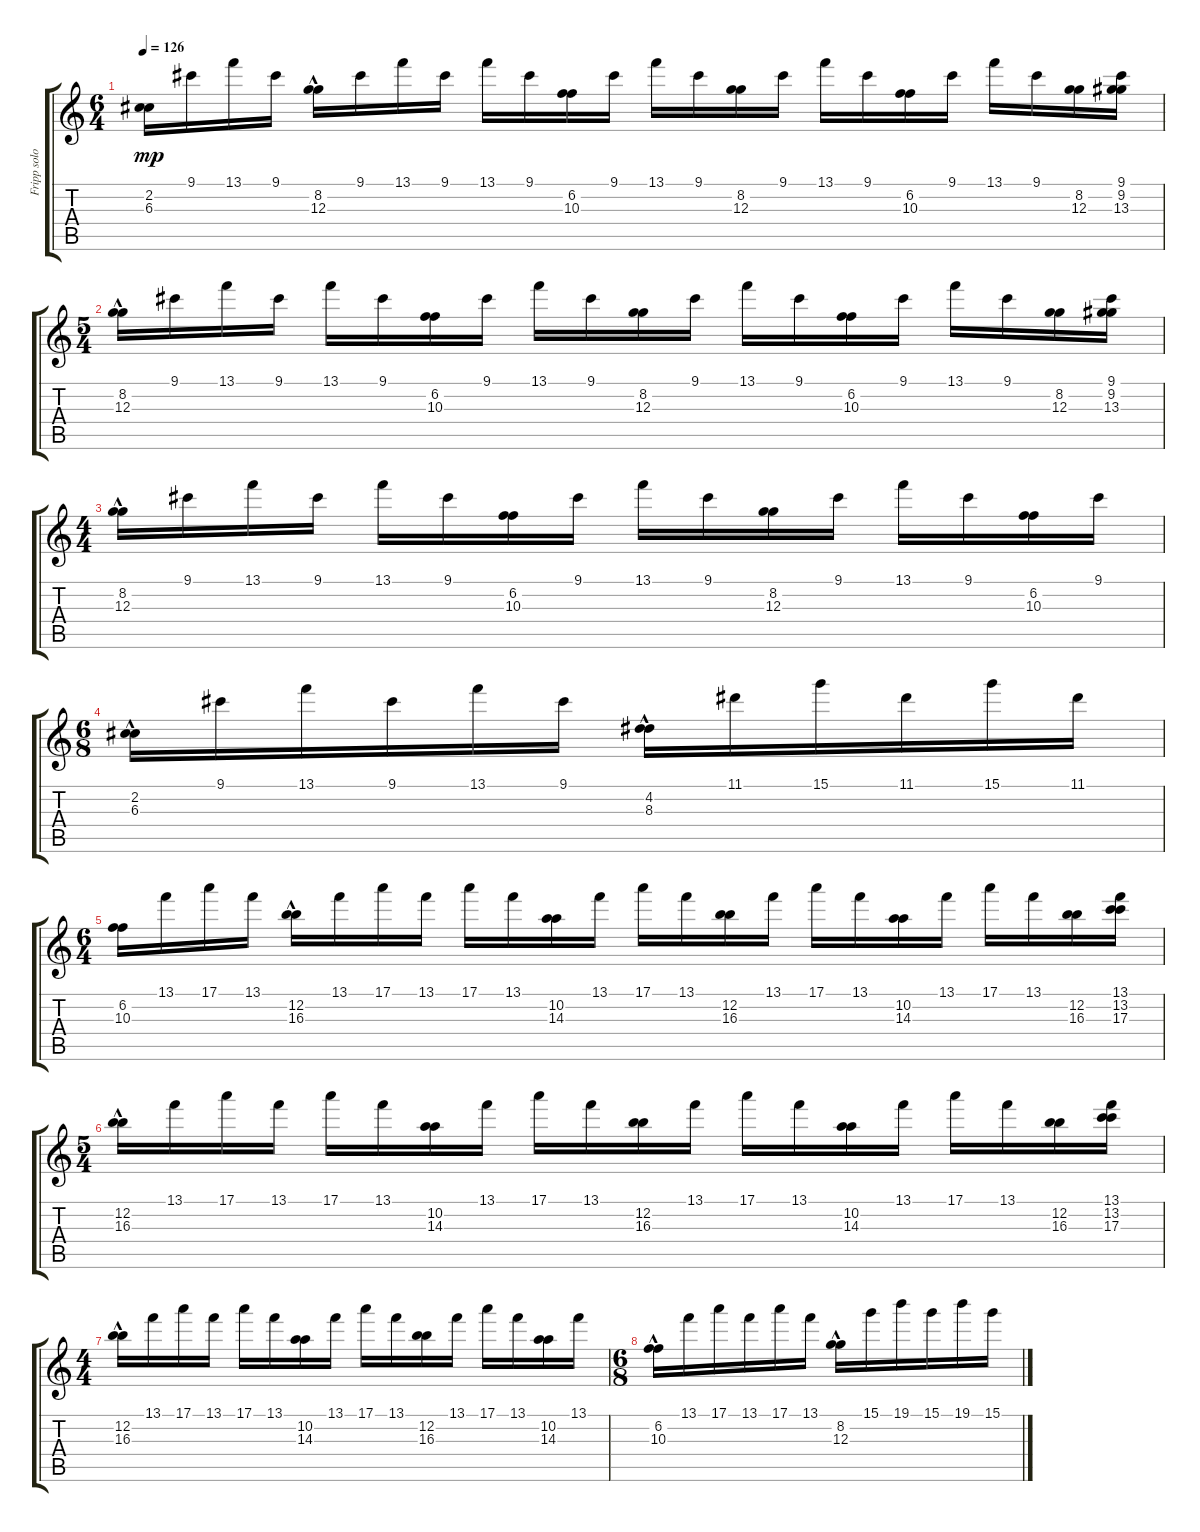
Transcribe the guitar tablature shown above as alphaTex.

\track ("Fripp solo" "Fripp solo") {instrument acousticguitarnylon}
\staff {score tabs}
\tuning (E4 B3 G3 D3 A2 E2) {hide}
\ts (6 4)
\tempo 126
\clef g2
\ks c
(2.2 6.3).16{dy mp} 9.1.16 13.1.16 9.1.16 (8.2{hac} 12.3{hac}).16 9.1.16 13.1.16 9.1.16 13.1.16 9.1.16 (6.2 10.3).16 9.1.16 13.1.16 9.1.16 (8.2 12.3).16 9.1.16 13.1.16 9.1.16 (6.2 10.3).16 9.1.16 13.1.16 9.1.16 (8.2 12.3).16 (9.1 9.2 13.3).16 |
\ts (5 4)
(8.2{hac} 12.3{hac}).16 9.1.16 13.1.16 9.1.16 13.1.16 9.1.16 (6.2 10.3).16 9.1.16 13.1.16 9.1.16 (8.2 12.3).16 9.1.16 13.1.16 9.1.16 (6.2 10.3).16 9.1.16 13.1.16 9.1.16 (8.2 12.3).16 (9.1 9.2 13.3).16 |
\ts (4 4)
(8.2{hac} 12.3{hac}).16 9.1.16 13.1.16 9.1.16 13.1.16 9.1.16 (6.2 10.3).16 9.1.16 13.1.16 9.1.16 (8.2 12.3).16 9.1.16 13.1.16 9.1.16 (6.2 10.3).16 9.1.16 |
\ts (6 8)
(2.2{hac} 6.3{hac}).16 9.1.16 13.1.16 9.1.16 13.1.16 9.1.16 (4.2{hac} 8.3{hac}).16 11.1.16 15.1.16 11.1.16 15.1.16 11.1.16 |
\ts (6 4)
(6.2 10.3).16 13.1.16 17.1.16 13.1.16 (12.2{hac} 16.3{hac}).16 13.1.16 17.1.16 13.1.16 17.1.16 13.1.16 (10.2 14.3).16 13.1.16 17.1.16 13.1.16 (12.2 16.3).16 13.1.16 17.1.16 13.1.16 (10.2 14.3).16 13.1.16 17.1.16 13.1.16 (12.2 16.3).16 (13.1 13.2 17.3).16 |
\ts (5 4)
(12.2{hac} 16.3{hac}).16 13.1.16 17.1.16 13.1.16 17.1.16 13.1.16 (10.2 14.3).16 13.1.16 17.1.16 13.1.16 (12.2 16.3).16 13.1.16 17.1.16 13.1.16 (10.2 14.3).16 13.1.16 17.1.16 13.1.16 (12.2 16.3).16 (13.1 13.2 17.3).16 |
\ts (4 4)
(12.2{hac} 16.3{hac}).16 13.1.16 17.1.16 13.1.16 17.1.16 13.1.16 (10.2 14.3).16 13.1.16 17.1.16 13.1.16 (12.2 16.3).16 13.1.16 17.1.16 13.1.16 (10.2 14.3).16 13.1.16 |
\ts (6 8)
(6.2{hac} 10.3{hac}).16 13.1.16 17.1.16 13.1.16 17.1.16 13.1.16 (8.2{hac} 12.3{hac}).16 15.1.16 19.1.16 15.1.16 19.1.16 15.1.16
